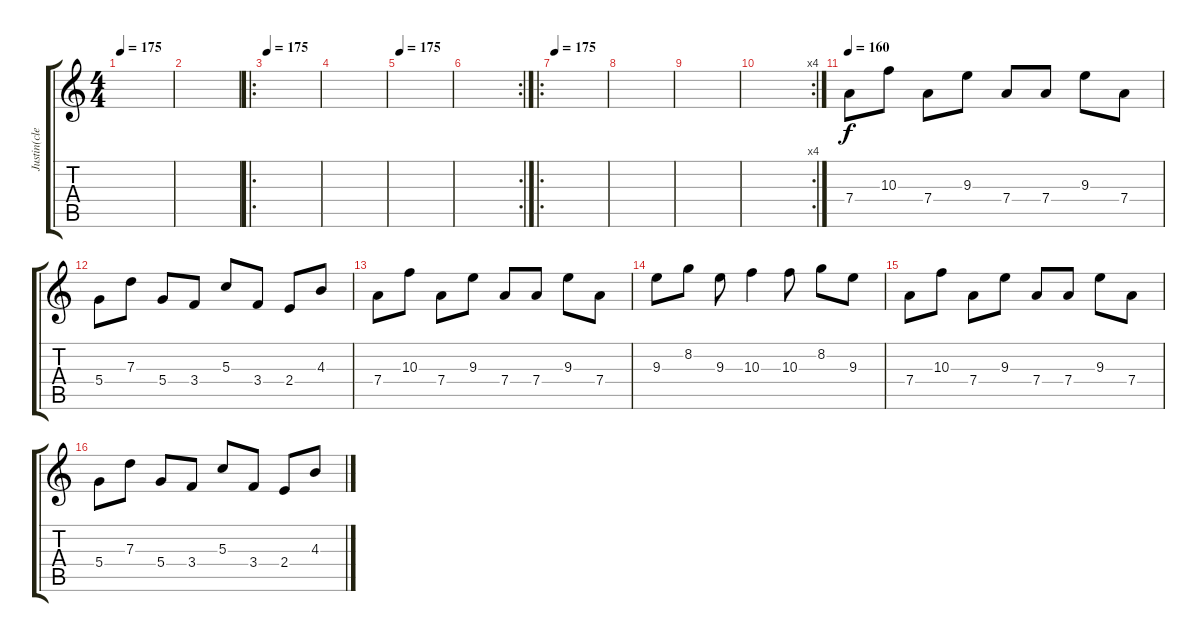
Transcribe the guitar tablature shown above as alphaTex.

\track ("Justin(clean)" "Justin(cle") {instrument acousticguitarsteel}
\staff {score tabs}
\tuning (E4 B3 G3 D3 A2 E2) {hide}
\ts (4 4)
\tempo 175
\clef g2
\ks c
|
|
\ro
\tempo 175
|
|
\tempo 175
|
\rc 2
|
\ro
\tempo 175
|
|
|
\rc 4
|
\tempo 160
7.4.8 10.3.8 7.4.8 9.3.8 7.4.8 7.4.8 9.3.8 7.4.8 |
5.4.8 7.3.8 5.4.8 3.4.8 5.3.8 3.4.8 2.4.8 4.3.8 |
7.4.8 10.3.8 7.4.8 9.3.8 7.4.8 7.4.8 9.3.8 7.4.8 |
9.3.8 8.2.8 9.3.8 10.3.4 10.3.8 8.2.8 9.3.8 |
7.4.8 10.3.8 7.4.8 9.3.8 7.4.8 7.4.8 9.3.8 7.4.8 |
5.4.8 7.3.8 5.4.8 3.4.8 5.3.8 3.4.8 2.4.8 4.3.8
